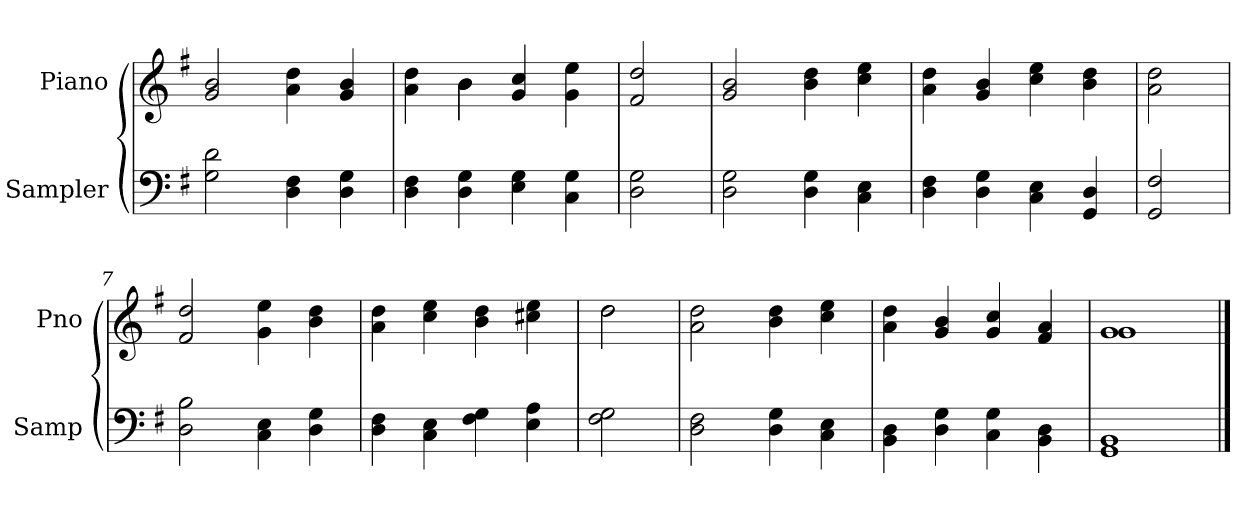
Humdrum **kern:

**kern	**kern
*part2	*part1
*staff2	*staff1
*I"Sampler	*I"Piano
*I'Samp	*I'Pno
*clefF4	*clefG2
*k[f#]	*k[f#]
*G:	*G:
=1	=1
2G 2d	2g 2b
4D 4F#	4a 4dd
4D 4G	4g 4b
=2	=2
*	*^
4D 4F#	4a 4dd	4ryy
4D 4G	4b\	4b
4E 4G	4g 4cc	2ryy
4C 4G	4g 4ee	.
*	*v	*v
=3	=3
2D 2G	2f# 2dd
=4	=4
2D 2G	2g 2b
4D 4G	4b 4dd
4C 4E	4cc 4ee
=5	=5
4D 4F#	4a 4dd
4D 4G	4g 4b
4C 4E	4cc 4ee
4GG 4D	4b 4dd
=6	=6
2GG 2F#	2a 2dd
=7	=7
2D 2B	2f# 2dd
4C 4E	4g 4ee
4D 4G	4b 4dd
=8	=8
4D 4F#	4a 4dd
4C 4E	4cc 4ee
4F# 4G	4b 4dd
4E 4A	4cc#X 4ee
=9	=9
*	*^
2F# 2G	2dd\	2dd
*	*v	*v
=10	=10
2D\ 2F#\	2a 2dd
4D\ 4G\	4b 4dd
4C\ 4E\	4cc 4ee
=11	=11
4BB\ 4D\	4a 4dd
4D\ 4G\	4g 4b
4C\ 4G\	4g 4cc
4BB\ 4D\	4f# 4a
=12	=12
*	*^
1GG\ 1BB\	1g/	1g
*	*v	*v
==	==
*-	*-
